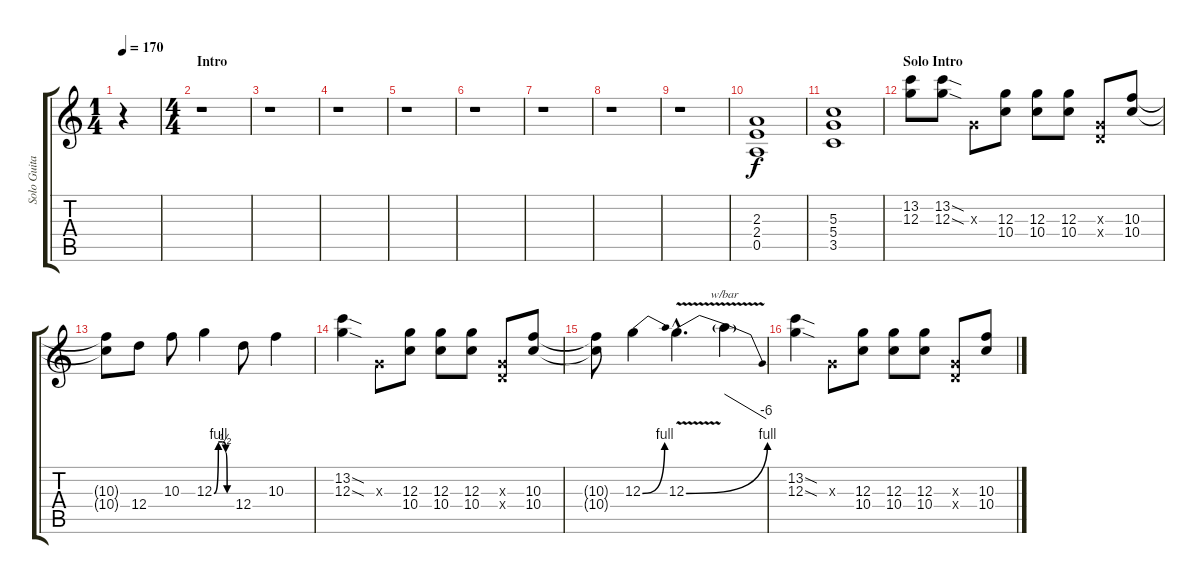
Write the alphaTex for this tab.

\track ("Solo Guitar" "Solo Guita") {instrument distortionguitar}
\staff {score tabs}
\tuning (E4 B3 G3 D3 A2 E2) {hide}
\ts (1 4)
\tempo 170
\clef g2
\ks c
r.4{dy f instrument distortionguitar} |
\ts (4 4)
\section ("" "Intro")
r.1 |
r.1 |
r.1 |
r.1 |
r.1 |
r.1 |
r.1 |
r.1 |
(2.3 2.4 0.5).1{volume 12} |
(5.3 5.4 3.5).1 |
\section ("" "Solo Intro")
(13.2 12.3).8 (13.2{sod} 12.3{sod}).8 0.3{x}.8 (12.3 10.4).8 (12.3 10.4).8 (12.3 10.4).8 (0.3{x} 0.4{x}).8 (10.3 10.4).8 |
(10.3{t} 10.4{t}).8 12.4.8 10.3.8 12.3{be (custom 0 0 15 4 30 4 40 2 45 0 50 0 60 0)}.4 12.4.8 10.3.4 |
(13.2{sod} 12.3{sod}).4 0.3{x}.8 (12.3 10.4).8 (12.3 10.4).8 (12.3 10.4).8 (0.3{x} 0.4{x}).8 (10.3 10.4).8 |
(10.3{t} 10.4{t}).8 12.3{be (bend 0 0 60 4)}.4 12.3{be (bend 0 0 60 4) v hac}.4{d} 12.3{t}.4{tbe (dive default 0 0 60 -24)} |
(13.2{sod} 12.3{sod}).4 0.3{x}.8 (12.3 10.4).8 (12.3 10.4).8 (12.3 10.4).8 (0.3{x} 0.4{x}).8 (10.3 10.4).8
